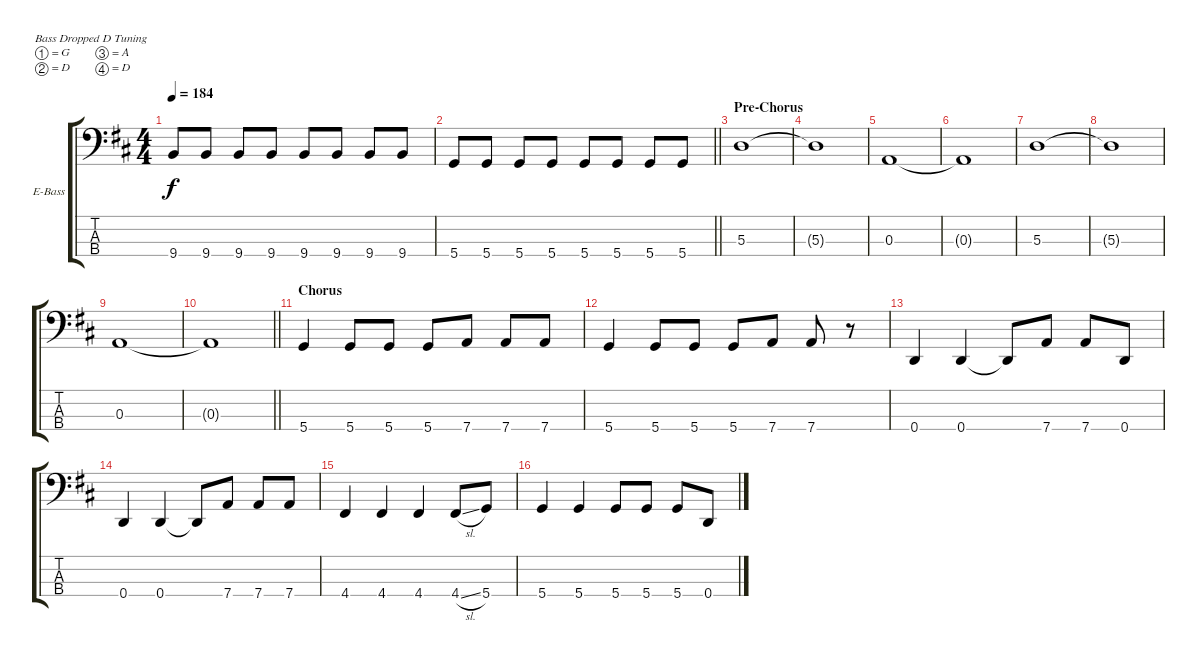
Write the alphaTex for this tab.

\defaultSystemsLayout 4
\bracketExtendMode groupsimilarinstruments
\firstSystemTrackNameOrientation horizontal
\otherSystemsTrackNameOrientation horizontal
\track ("Bass " "E-Bass") {instrument electricbassfinger}
\staff {score tabs}
\tuning (G2 D2 A1 D1)
\ts (4 4)
\tempo 184
\clef f4
\ks d
9.4.8{dy f} 9.4.8 9.4.8 9.4.8 9.4.8 9.4.8 9.4.8 9.4.8 |
\barLineRight lightlight
5.4.8 5.4.8 5.4.8 5.4.8 5.4.8 5.4.8 5.4.8 5.4.8 |
\section ("" "Pre-Chorus")
5.3.1 |
5.3{t}.1 |
0.3.1 |
0.3{t}.1 |
5.3.1 |
5.3{t}.1 |
0.3.1 |
\barLineRight lightlight
0.3{t}.1 |
\section ("" "Chorus")
5.4.4 5.4.8 5.4.8 5.4.8 7.4.8 7.4.8 7.4.8 |
5.4.4 5.4.8 5.4.8 5.4.8 7.4.8 7.4.8 r.8 |
0.4.4 0.4.4 0.4{t}.8 7.4.8 7.4.8 0.4.8 |
0.4.4 0.4.4 0.4{t}.8 7.4.8 7.4.8 7.4.8 |
4.4.4 4.4.4 4.4.4 4.4{sl}.8 5.4.8 |
5.4.4 5.4.4 5.4.8 5.4.8 5.4.8 0.4.8
